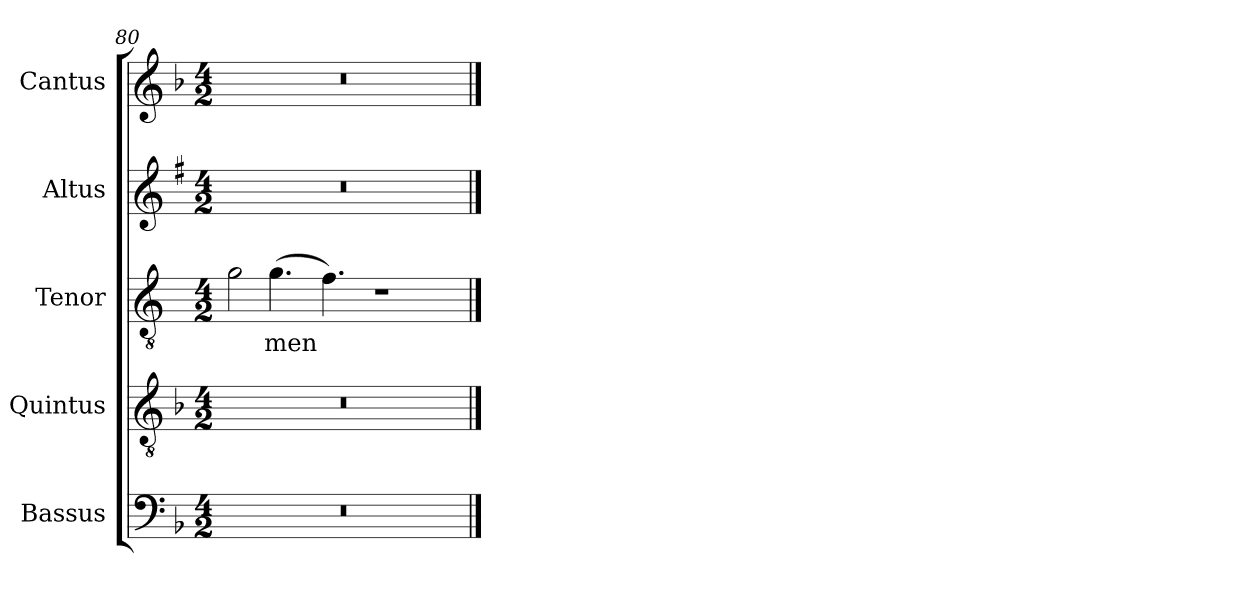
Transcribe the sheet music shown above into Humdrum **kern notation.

**kern	**kern	**kern	**text	**kern	**kern
*part5	*part4	*part3	*part3	*part2	*part1
*staff5	*staff4	*staff3	*staff3	*staff2	*staff1
*I"Bassus	*I"Quintus	*I"Tenor	*	*I"Altus	*I"Cantus
*I'B	*	*I'T	*	*I'A	*I'C
*clefF4	*clefGv2	*clefGv2	*	*clefG2	*clefG2
*	*	*ITrd4c7	*	*ITrd1c2	*
*k[b-]	*k[b-]	*k[b-]	*	*k[b-]	*k[b-]
*F:	*F:	*F:	*	*F:	*F:
*M4/2	*M4/2	*M4/2	*	*M4/2	*M4/2
=80	=80	=80	=80	=80	=80
!	!	!LO:N:head=open	!	!	!
0r	0r	4c\	.	0r	0r
!	!	!	!LO:LY:b	!	!
.	.	(>4.c\	-men	.	.
.	.	4.B-\)	.	.	.
.	.	1r	.	.	.
==	==	==	==	==	==
*-	*-	*-	*-	*-	*-
